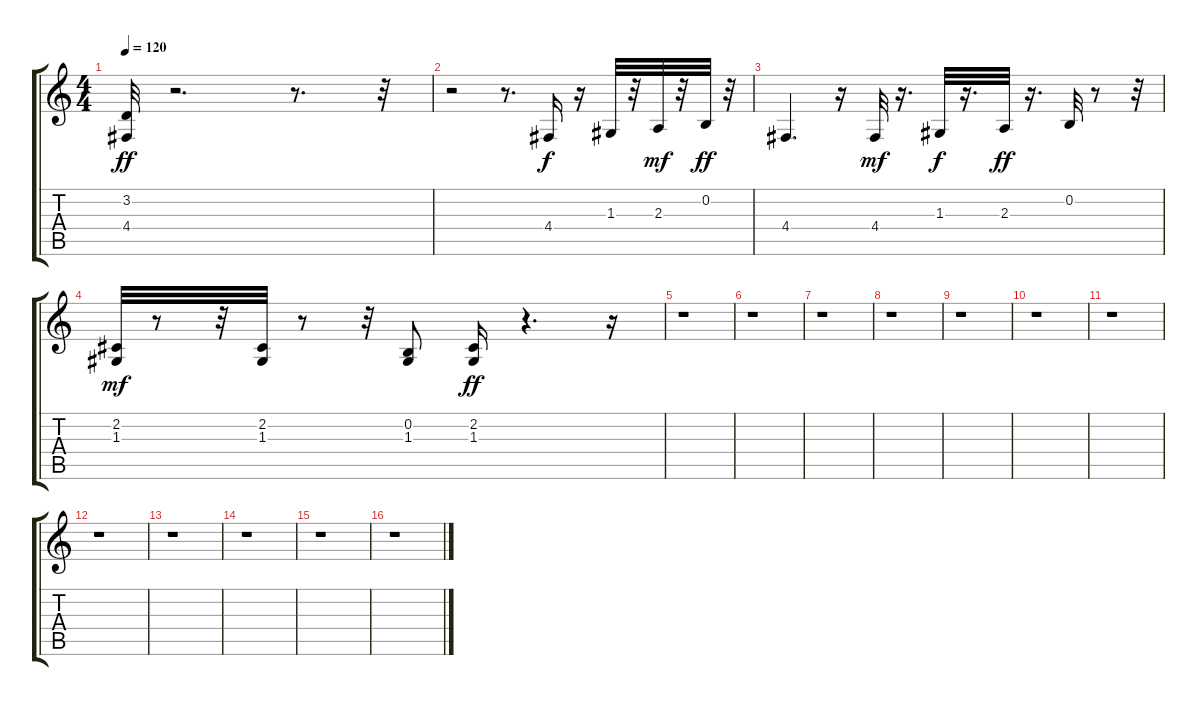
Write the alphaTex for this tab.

\track "" {instrument tenorsax}
\staff {score tabs}
\tuning (E4 B3 G3 D3 A2 E2) {hide}
\ts (4 4)
\tempo 120
\clef g2
\ks c
(3.2 4.4).32{dy ff} r.2{d} r.8{d} r.32 |
r.2 r.8{d} 4.4.16{dy f} r.16 1.3.32 r.32 2.3.32{dy mf} r.32 0.2.32{dy ff} r.32 |
4.4.4{d} r.16 4.4.32{dy mf} r.16{d} 1.3.32{dy f} r.16{d} 2.3.32{dy ff} r.16{d} 0.2.32 r.8 r.32 |
(2.2 1.3).32{dy mf} r.8 r.32 (2.2 1.3).32 r.8 r.32 (0.2 1.3).8 (2.2 1.3).16{dy ff} r.4{d} r.16 |
r.1 |
r.1 |
r.1 |
r.1 |
r.1 |
r.1 |
r.1 |
r.1 |
r.1 |
r.1 |
r.1 |
r.1
